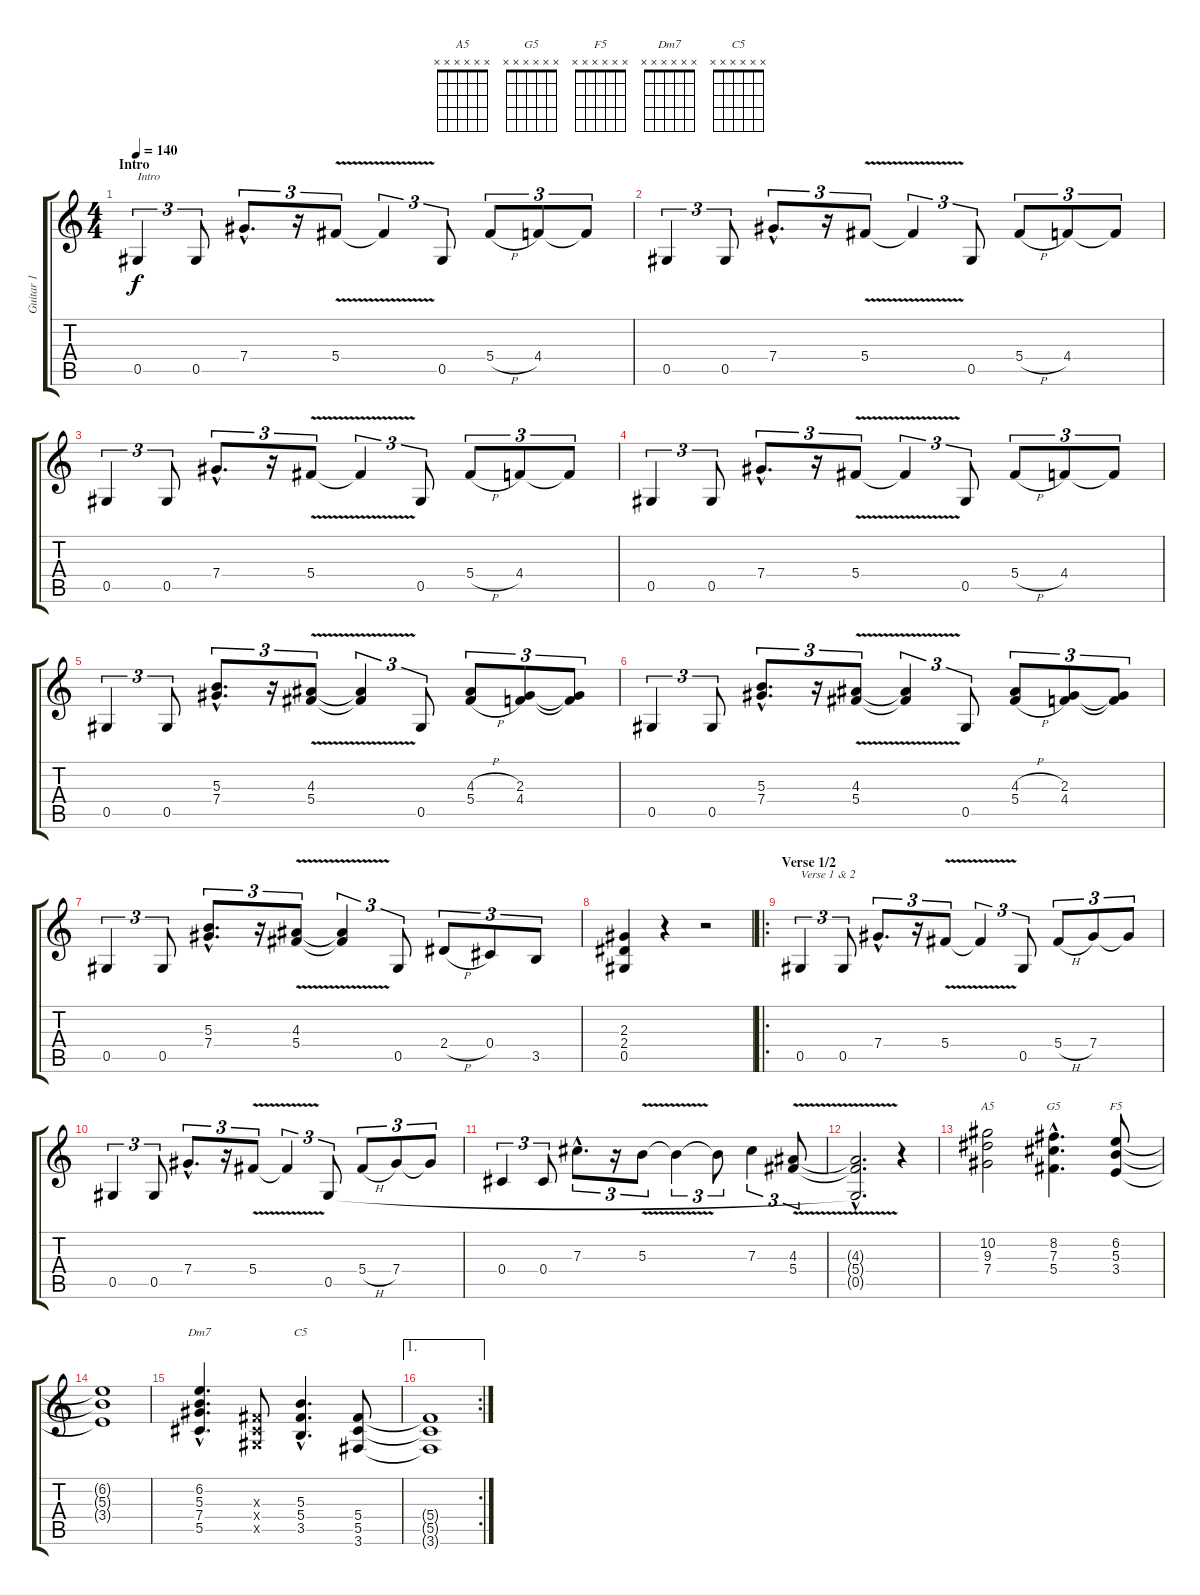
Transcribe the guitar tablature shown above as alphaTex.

\track ("Guitar 1" "Guitar 1") {instrument distortionguitar}
\staff {score tabs}
\tuning (Eb4 Bb3 Gb3 Db3 Ab2 Eb2) {hide}
\chord ("A5" x x x x x x)
\chord ("G5" x x x x x x)
\chord ("F5" x x x x x x)
\chord ("Dm7" x x x x x x)
\chord ("C5" x x x x x x)
\ts (4 4)
\section ("" "Intro")
\tempo 140
\clef g2
\ks c
0.5.4{tu (3 2) txt "Intro" dy f instrument distortionguitar} 0.5.8{tu (3 2)} 7.4{hac}.8{d tu (3 2)} r.16{tu (3 2)} 5.4{v}.8{tu (3 2)} 5.4{t}.4{tu (3 2)} 0.5.8{tu (3 2)} 5.4{h}.8{tu (3 2)} 4.4.8{tu (3 2)} 4.4{t}.8{tu (3 2)} |
0.5.4{tu (3 2)} 0.5.8{tu (3 2)} 7.4{hac}.8{d tu (3 2)} r.16{tu (3 2)} 5.4{v}.8{tu (3 2)} 5.4{t}.4{tu (3 2)} 0.5.8{tu (3 2)} 5.4{h}.8{tu (3 2)} 4.4.8{tu (3 2)} 4.4{t}.8{tu (3 2)} |
0.5.4{tu (3 2)} 0.5.8{tu (3 2)} 7.4{hac}.8{d tu (3 2)} r.16{tu (3 2)} 5.4{v}.8{tu (3 2)} 5.4{t}.4{tu (3 2)} 0.5.8{tu (3 2)} 5.4{h}.8{tu (3 2)} 4.4.8{tu (3 2)} 4.4{t}.8{tu (3 2)} |
0.5.4{tu (3 2)} 0.5.8{tu (3 2)} 7.4{hac}.8{d tu (3 2)} r.16{tu (3 2)} 5.4{v}.8{tu (3 2)} 5.4{t}.4{tu (3 2)} 0.5.8{tu (3 2)} 5.4{h}.8{tu (3 2)} 4.4.8{tu (3 2)} 4.4{t}.8{tu (3 2)} |
0.5.4{tu (3 2)} 0.5.8{tu (3 2)} (5.3{hac} 7.4{hac}).8{d tu (3 2)} r.16{tu (3 2)} (4.3{v} 5.4{v}).8{tu (3 2)} (4.3{t} 5.4{t}).4{tu (3 2)} 0.5.8{tu (3 2)} (4.3{h} 5.4{h}).8{tu (3 2)} (2.3 4.4).8{tu (3 2)} (2.3{t} 4.4{t}).8{tu (3 2)} |
0.5.4{tu (3 2)} 0.5.8{tu (3 2)} (5.3{hac} 7.4{hac}).8{d tu (3 2)} r.16{tu (3 2)} (4.3{v} 5.4{v}).8{tu (3 2)} (4.3{t} 5.4{t}).4{tu (3 2)} 0.5.8{tu (3 2)} (4.3{h} 5.4{h}).8{tu (3 2)} (2.3 4.4).8{tu (3 2)} (2.3{t} 4.4{t}).8{tu (3 2)} |
0.5.4{tu (3 2)} 0.5.8{tu (3 2)} (5.3{hac} 7.4{hac}).8{d tu (3 2)} r.16{tu (3 2)} (4.3{v} 5.4{v}).8{tu (3 2)} (4.3{t} 5.4{t}).4{tu (3 2)} 0.5.8{tu (3 2)} 2.4{h}.8{tu (3 2)} 0.4.8{tu (3 2)} 3.5.8{tu (3 2)} |
(2.3 2.4 0.5).4 r.4 r.2 |
\ro
\section ("" "Verse 1/2")
0.5.4{tu (3 2) txt "Verse 1 & 2"} 0.5.8{tu (3 2)} 7.4{hac}.8{d tu (3 2)} r.16{tu (3 2)} 5.4{v}.8{tu (3 2)} 5.4{t}.4{tu (3 2)} 0.5.8{tu (3 2)} 5.4{h}.8{tu (3 2)} 7.4.8{tu (3 2)} 7.4{t}.8{tu (3 2)} |
0.5.4{tu (3 2)} 0.5.8{tu (3 2)} 7.4{hac}.8{d tu (3 2)} r.16{tu (3 2)} 5.4{v}.8{tu (3 2)} 5.4{t}.4{tu (3 2)} 0.5.8{tu (3 2)} 5.4{h}.8{tu (3 2)} 7.4.8{tu (3 2)} 7.4{t}.8{tu (3 2)} |
0.4.4{tu (3 2)} 0.4.8{tu (3 2)} 7.3{hac}.8{d tu (3 2)} r.16{tu (3 2)} 5.3{v}.8{tu (3 2)} 5.3{t}.4{tu (3 2)} 5.3{t}.8{tu (3 2)} 7.3.4{tu (3 2)} (4.3{v} 5.4{v}).8{tu (3 2)} |
(4.3{hac t} 5.4{hac t} 0.5{hac t}).2{d} r.4 |
(10.2 9.3 7.4).2{ch "A5"} (8.2{hac} 7.3{hac} 5.4{hac}).4{d ch "G5"} (6.2 5.3 3.4).8{ch "F5"} |
(6.2{t} 5.3{t} 3.4{t}).1 |
(6.2{hac} 5.3{hac} 7.4{hac} 5.5{hac}).4{d ch "Dm7"} (0.3{x} 0.4{x} 0.5{x}).8 (5.3{hac} 5.4{hac} 3.5{hac}).4{d ch "C5"} (5.4 5.5 3.6).8 |
\ae 1
\rc 2
(5.4{t} 5.5{t} 3.6{t}).1
